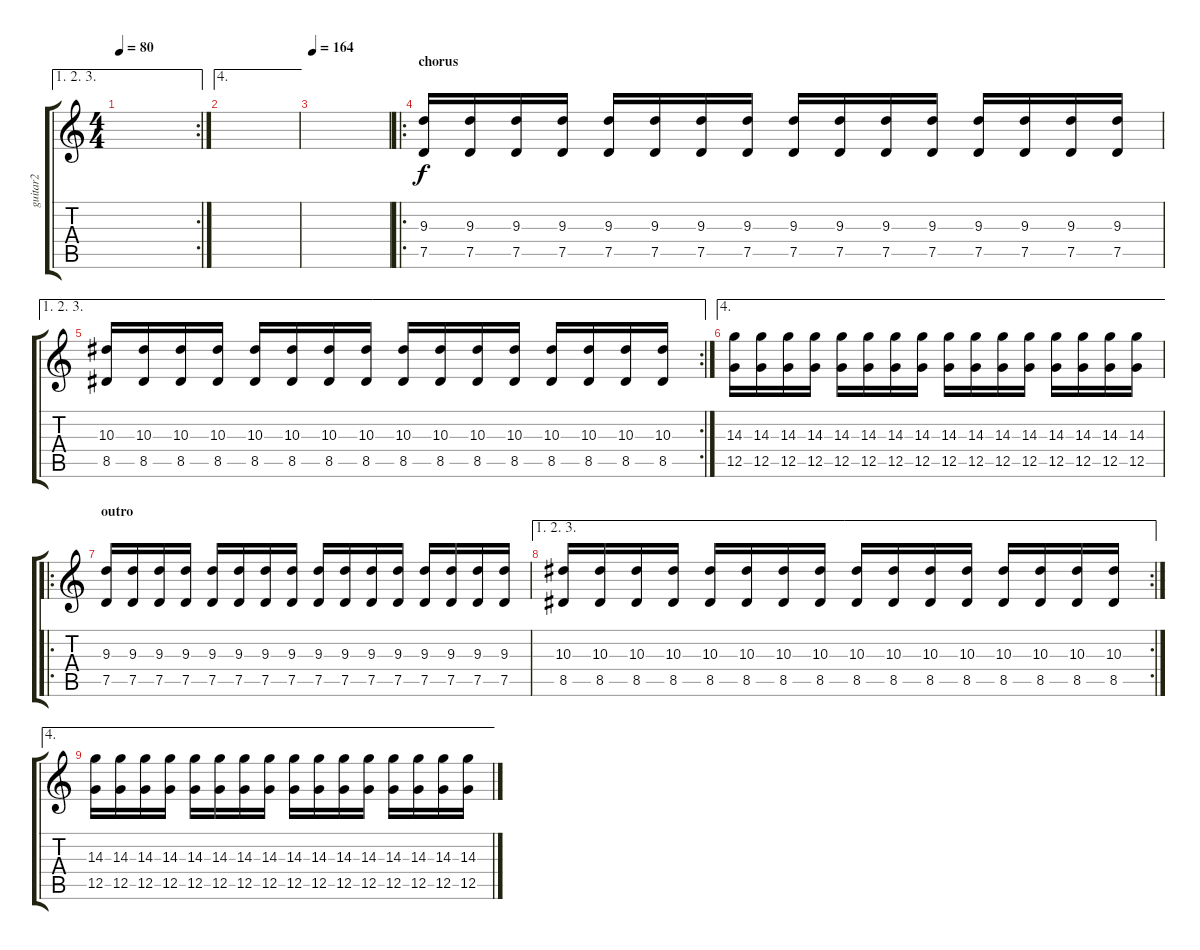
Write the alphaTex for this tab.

\track ("guitar2" "guitar2") {instrument distortionguitar}
\staff {score tabs}
\tuning (D4 A3 F3 C3 G2 D2) {hide}
\ae (1 2 3)
\rc 2
\ts (4 4)
\tempo 80
\clef g2
\ks c
|
\ae 4
|
\tempo 164
|
\ro
\section ("" "chorus")
(9.3 7.5).16 (9.3 7.5).16 (9.3 7.5).16 (9.3 7.5).16 (9.3 7.5).16 (9.3 7.5).16 (9.3 7.5).16 (9.3 7.5).16 (9.3 7.5).16 (9.3 7.5).16 (9.3 7.5).16 (9.3 7.5).16 (9.3 7.5).16 (9.3 7.5).16 (9.3 7.5).16 (9.3 7.5).16 |
\ae (1 2 3)
\rc 2
(10.3 8.5).16 (10.3 8.5).16 (10.3 8.5).16 (10.3 8.5).16 (10.3 8.5).16 (10.3 8.5).16 (10.3 8.5).16 (10.3 8.5).16 (10.3 8.5).16 (10.3 8.5).16 (10.3 8.5).16 (10.3 8.5).16 (10.3 8.5).16 (10.3 8.5).16 (10.3 8.5).16 (10.3 8.5).16 |
\ae 4
(14.3 12.5).16 (14.3 12.5).16 (14.3 12.5).16 (14.3 12.5).16 (14.3 12.5).16 (14.3 12.5).16 (14.3 12.5).16 (14.3 12.5).16 (14.3 12.5).16 (14.3 12.5).16 (14.3 12.5).16 (14.3 12.5).16 (14.3 12.5).16 (14.3 12.5).16 (14.3 12.5).16 (14.3 12.5).16 |
\ro
\section ("" "outro")
(9.3 7.5).16 (9.3 7.5).16 (9.3 7.5).16 (9.3 7.5).16 (9.3 7.5).16 (9.3 7.5).16 (9.3 7.5).16 (9.3 7.5).16 (9.3 7.5).16 (9.3 7.5).16 (9.3 7.5).16 (9.3 7.5).16 (9.3 7.5).16 (9.3 7.5).16 (9.3 7.5).16 (9.3 7.5).16 |
\ae (1 2 3)
\rc 2
(10.3 8.5).16 (10.3 8.5).16 (10.3 8.5).16 (10.3 8.5).16 (10.3 8.5).16 (10.3 8.5).16 (10.3 8.5).16 (10.3 8.5).16 (10.3 8.5).16 (10.3 8.5).16 (10.3 8.5).16 (10.3 8.5).16 (10.3 8.5).16 (10.3 8.5).16 (10.3 8.5).16 (10.3 8.5).16 |
\ae 4
(14.3 12.5).16 (14.3 12.5).16 (14.3 12.5).16 (14.3 12.5).16 (14.3 12.5).16 (14.3 12.5).16 (14.3 12.5).16 (14.3 12.5).16 (14.3 12.5).16 (14.3 12.5).16 (14.3 12.5).16 (14.3 12.5).16 (14.3 12.5).16 (14.3 12.5).16 (14.3 12.5).16 (14.3 12.5).16
